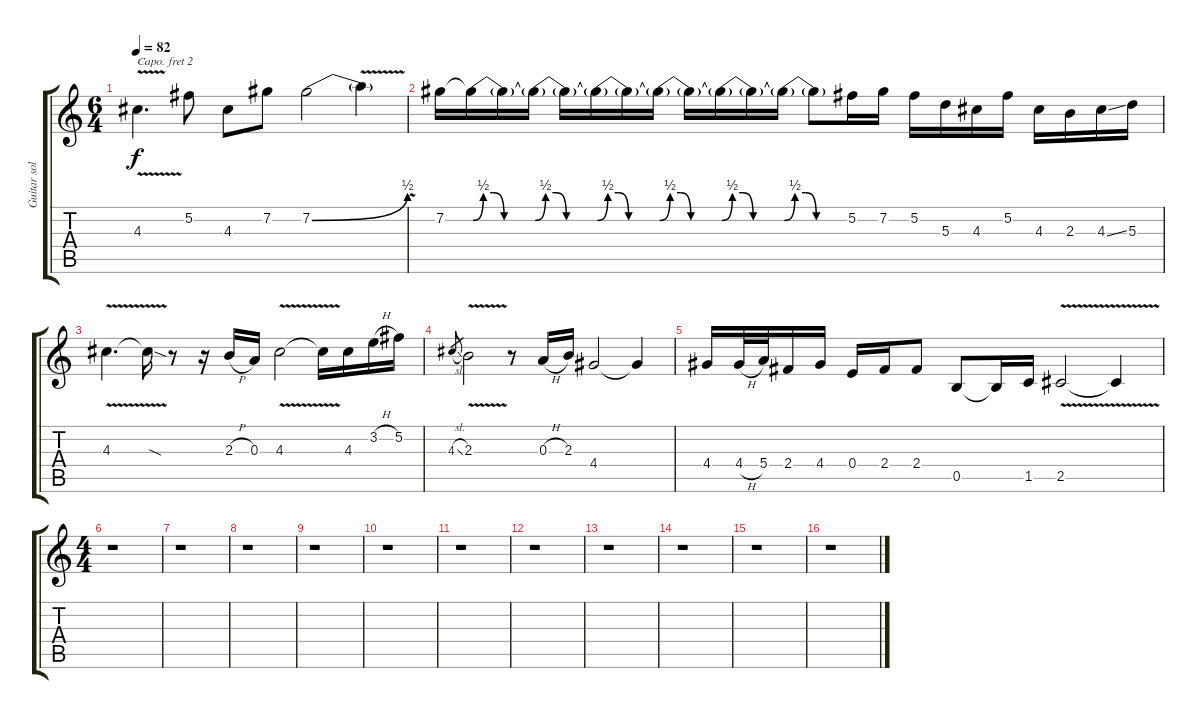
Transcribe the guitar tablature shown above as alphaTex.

\track ("Guitar solo" "Guitar sol") {instrument distortionguitar}
\staff {score tabs}
\capo 2
\tuning (E4 B3 G3 D3 A2 E2) {hide}
\ts (6 4)
\tempo 82
\clef g2
\ks c
4.3{v}.4{d dy f} 5.2.8 4.3.8 7.2.8 7.2{be (bend 0 0 60 2)}.2 7.2{v t}.4 |
7.2.16 7.2{be (custom 0 0 10 2 20 2 30 0 60 0) t}.16 7.2{t}.16 7.2{be (custom 0 0 10 2 20 2 30 0 60 0) t}.16 7.2{t}.16 7.2{be (custom 0 0 10 2 20 2 30 0 60 0) t}.16 7.2{t}.16 7.2{be (custom 0 0 10 2 20 2 30 0 60 0) t}.16 7.2{t}.16 7.2{be (custom 0 0 10 2 20 2 30 0 60 0) t}.16 7.2{t}.16 7.2{be (custom 0 0 10 2 20 2 30 0 60 0) t}.16 7.2{t}.8 5.2.16 7.2.16 5.2.16 5.3.16 4.3.16 5.2.16 4.3.16 2.3.16 4.3{ss}.16 5.3.16 |
4.3{v}.4{d} 4.3{sod t}.16 r.8 r.16 2.3{h}.16 0.3.16 4.3{v}.2 4.3{t}.16 4.3.16 3.2{h}.16 5.2.16 |
4.3{sl}.8{gr} 2.3{v}.2 r.8 0.3{h}.16 2.3.16 4.4.2 4.4{t}.4 |
4.4.16 4.4{h}.32 5.4.32 2.4.16 4.4.16 0.4.16 2.4.16 2.4.8 0.5.8 0.5{t}.16 1.5.16 2.5{v}.2 2.5{t}.4 |
\ts (4 4)
r.1 |
r.1 |
r.1 |
r.1 |
r.1 |
r.1 |
r.1 |
r.1 |
r.1 |
r.1 |
r.1
